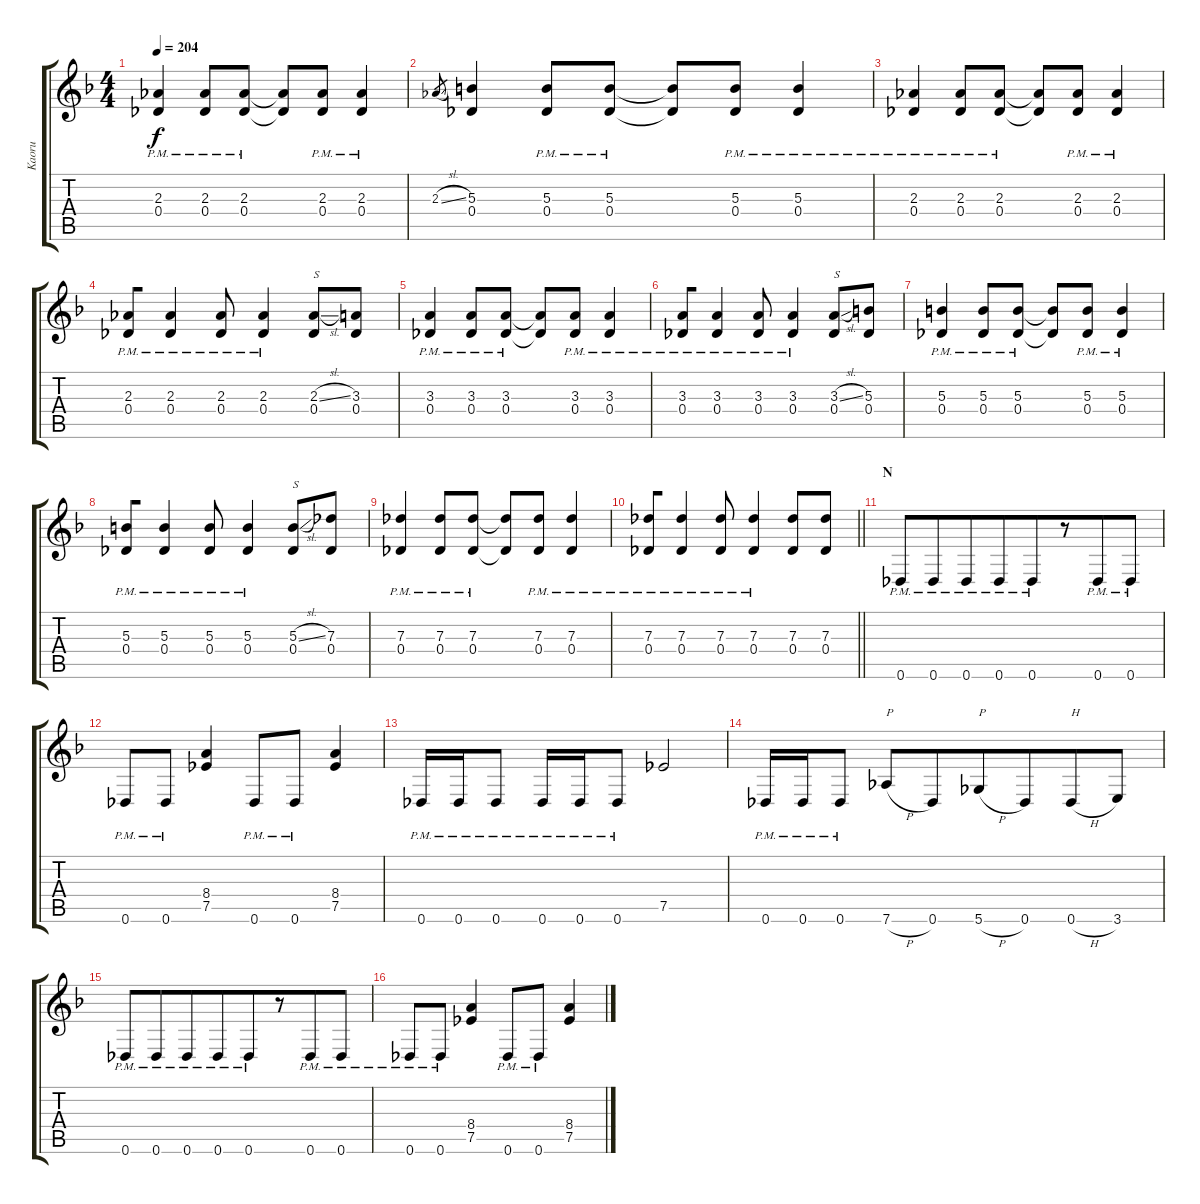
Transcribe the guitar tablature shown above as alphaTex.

\track ("Kaoru" "Kaoru") {instrument acousticguitarsteel}
\staff {score tabs}
\tuning (Eb4 Bb3 Gb3 Db3 Ab2 Db2) {hide}
\ts (4 4)
\tempo 204
\clef g2
\ks f
(2.3{pm} 0.4{pm}).4{dy f beam merge} (2.3{pm} 0.4{pm}).8 (2.3{pm} 0.4{pm}).8 (2.3{t} 0.4{t}).8{beam merge} (2.3{pm} 0.4{pm}).8{beam merge} (2.3{pm} 0.4{pm}).4 |
2.3{sl}.8{gr} (5.3 0.4).4 (5.3{pm} 0.4{pm}).8 (5.3{pm} 0.4{pm}).8 (5.3{t} 0.4{t}).8{beam merge} (5.3{pm} 0.4{pm}).8{beam merge} (5.3{pm} 0.4{pm}).4 |
(2.3{pm} 0.4{pm}).4{beam merge} (2.3{pm} 0.4{pm}).8 (2.3{pm} 0.4{pm}).8 (2.3{t} 0.4{t}).8{beam merge} (2.3{pm} 0.4{pm}).8{beam merge} (2.3{pm} 0.4{pm}).4 |
(2.3{pm} 0.4{pm}).8{beam merge} (2.3{pm} 0.4{pm}).4 (2.3{pm} 0.4{pm}).8 (2.3{pm} 0.4{pm}).4 (2.3{sl} 0.4).8{txt "S"} (3.3 0.4).8 |
(3.3{pm} 0.4{pm}).4{beam merge} (3.3{pm} 0.4{pm}).8 (3.3{pm} 0.4{pm}).8 (3.3{t} 0.4{t}).8{beam merge} (3.3{pm} 0.4{pm}).8{beam merge} (3.3{pm} 0.4{pm}).4 |
(3.3{pm} 0.4{pm}).8{beam merge} (3.3{pm} 0.4{pm}).4 (3.3{pm} 0.4{pm}).8 (3.3{pm} 0.4{pm}).4 (3.3{sl} 0.4).8{txt "S"} (5.3 0.4).8 |
(5.3{pm} 0.4{pm}).4{beam merge} (5.3{pm} 0.4{pm}).8 (5.3{pm} 0.4{pm}).8 (5.3{t} 0.4{t}).8{beam merge} (5.3{pm} 0.4{pm}).8{beam merge} (5.3{pm} 0.4{pm}).4 |
(5.3{pm} 0.4{pm}).8{beam merge} (5.3{pm} 0.4{pm}).4 (5.3{pm} 0.4{pm}).8 (5.3{pm} 0.4{pm}).4 (5.3{sl} 0.4).8{txt "S"} (7.3 0.4).8 |
(7.3{pm} 0.4{pm}).4{beam merge} (7.3{pm} 0.4{pm}).8 (7.3{pm} 0.4{pm}).8 (7.3{t} 0.4{t}).8{beam merge} (7.3{pm} 0.4{pm}).8{beam merge} (7.3{pm} 0.4{pm}).4 |
\barLineRight lightlight
(7.3{pm} 0.4{pm}).8{beam merge} (7.3{pm} 0.4{pm}).4 (7.3{pm} 0.4{pm}).8 (7.3{pm} 0.4{pm}).4 (7.3 0.4).8 (7.3 0.4).8 |
\section ("" "N")
0.6{pm}.8{beam merge} 0.6{pm}.8{beam merge} 0.6{pm}.8 0.6{pm}.8{beam merge} 0.6{pm}.8{beam merge} r.8{beam merge} 0.6{pm}.8{beam merge} 0.6{pm}.8 |
0.6{pm}.8{beam merge} 0.6{pm}.8 (8.4 7.5).4 0.6{pm}.8{beam merge} 0.6{pm}.8{beam merge} (8.4 7.5).4 |
0.6{pm}.16{beam merge} 0.6{pm}.16 0.6{pm}.8 0.6{pm}.16{beam merge} 0.6{pm}.16 0.6{pm}.8 7.5.2 |
0.6{pm}.16{beam merge} 0.6{pm}.16 0.6{pm}.8 7.6{h}.8{txt "P" beam merge} 0.6.8{beam merge} 5.6{h}.8{txt "P" beam merge} 0.6.8{beam merge} 0.6{h}.8{txt "H"} 3.6.8 |
0.6{pm}.8{beam merge} 0.6{pm}.8{beam merge} 0.6{pm}.8 0.6{pm}.8{beam merge} 0.6{pm}.8{beam merge} r.8{beam merge} 0.6{pm}.8{beam merge} 0.6{pm}.8 |
0.6{pm}.8{beam merge} 0.6{pm}.8 (8.4 7.5).4 0.6{pm}.8{beam merge} 0.6{pm}.8{beam merge} (8.4 7.5).4
